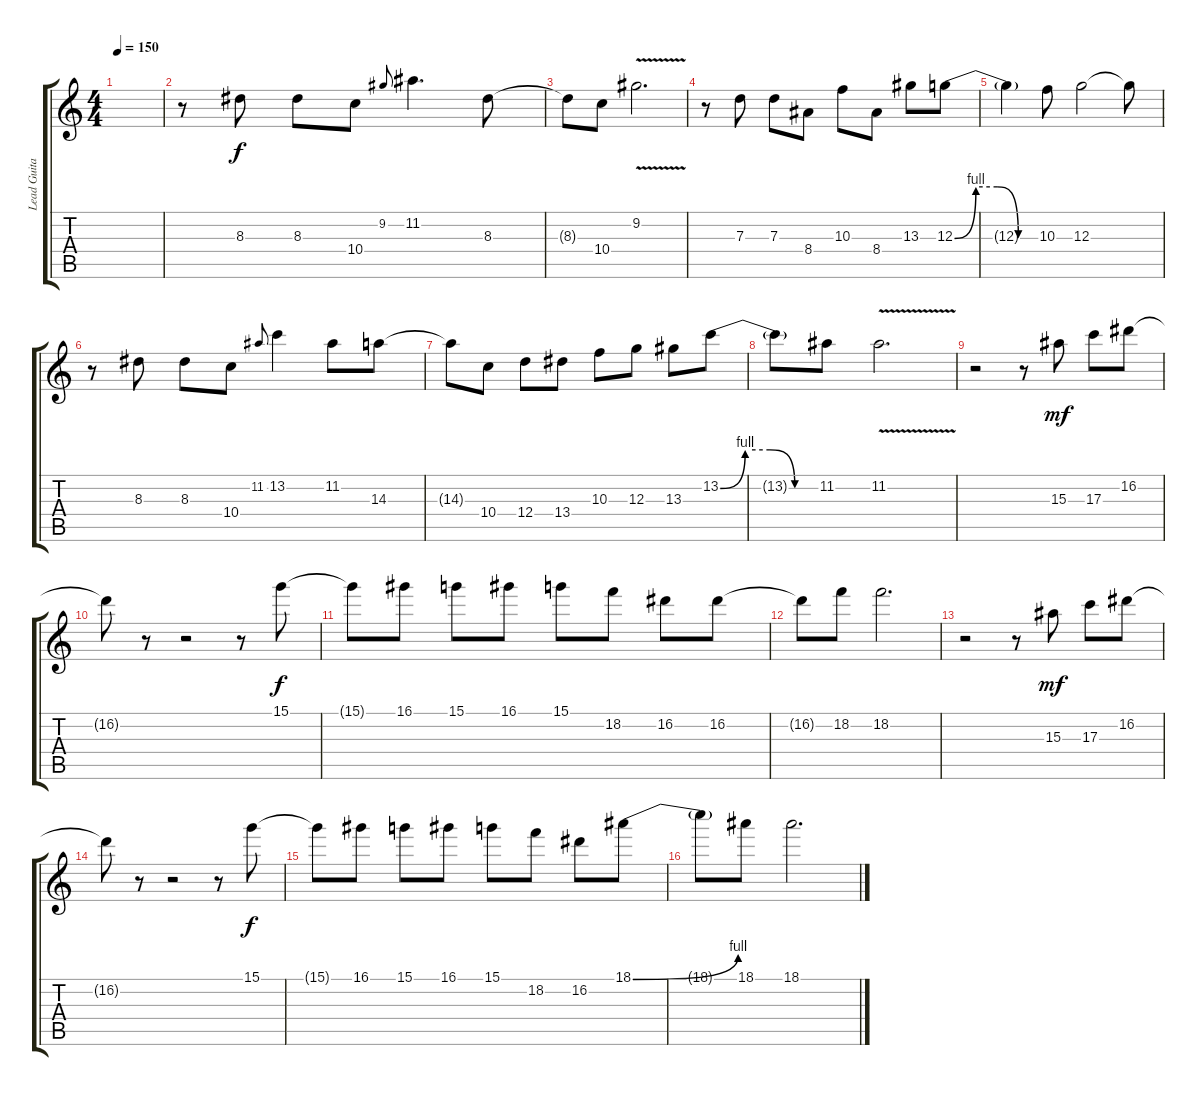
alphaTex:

\track ("Lead Guitar" "Lead Guita") {instrument acousticguitarsteel}
\staff {score tabs}
\tuning (E4 B3 G3 D3 A2 E2) {hide}
\ts (4 4)
\tempo 150
\clef g2
\ks c
|
r.8 8.3.8 8.3.8 10.4.8 9.2.8{gr onbeat} 11.2.4{d} 8.3.8 |
8.3{t}.8 10.4.8 9.2{v}.2{d} |
r.8 7.3.8 7.3.8 8.4.8 10.3.8 8.4.8 13.3.8 12.3{be (custom 0 0 15 4 30 4 45 0 60 0)}.8 |
12.3{t}.4 10.3.8 12.3.2 12.3{t}.8 |
r.8 8.3.8 8.3.8 10.4.8 11.2.8{gr onbeat} 13.2.4 11.2.8 14.3.8 |
14.3{t}.8 10.4.8 12.4.8 13.4.8 10.3.8 12.3.8 13.3.8 13.2{be (custom 0 0 15 4 30 4 45 0 60 0)}.8 |
13.2{t}.8 11.2.8 11.2{v}.2{d} |
r.2 r.8 15.3.8{dy mf} 17.3.8 16.2.8 |
16.2{t}.8 r.8 r.2 r.8 15.1.8{dy f} |
15.1{t}.8 16.1.8 15.1.8 16.1.8 15.1.8 18.2.8 16.2.8 16.2.8 |
16.2{t}.8 18.2.8 18.2.2{d} |
r.2 r.8 15.3.8{dy mf} 17.3.8 16.2.8 |
16.2{t}.8 r.8 r.2 r.8 15.1.8{dy f} |
15.1{t}.8 16.1.8 15.1.8 16.1.8 15.1.8 18.2.8 16.2.8 18.1{be (bend 0 0 60 4)}.8 |
18.1{t}.8 18.1.8 18.1.2{d}
